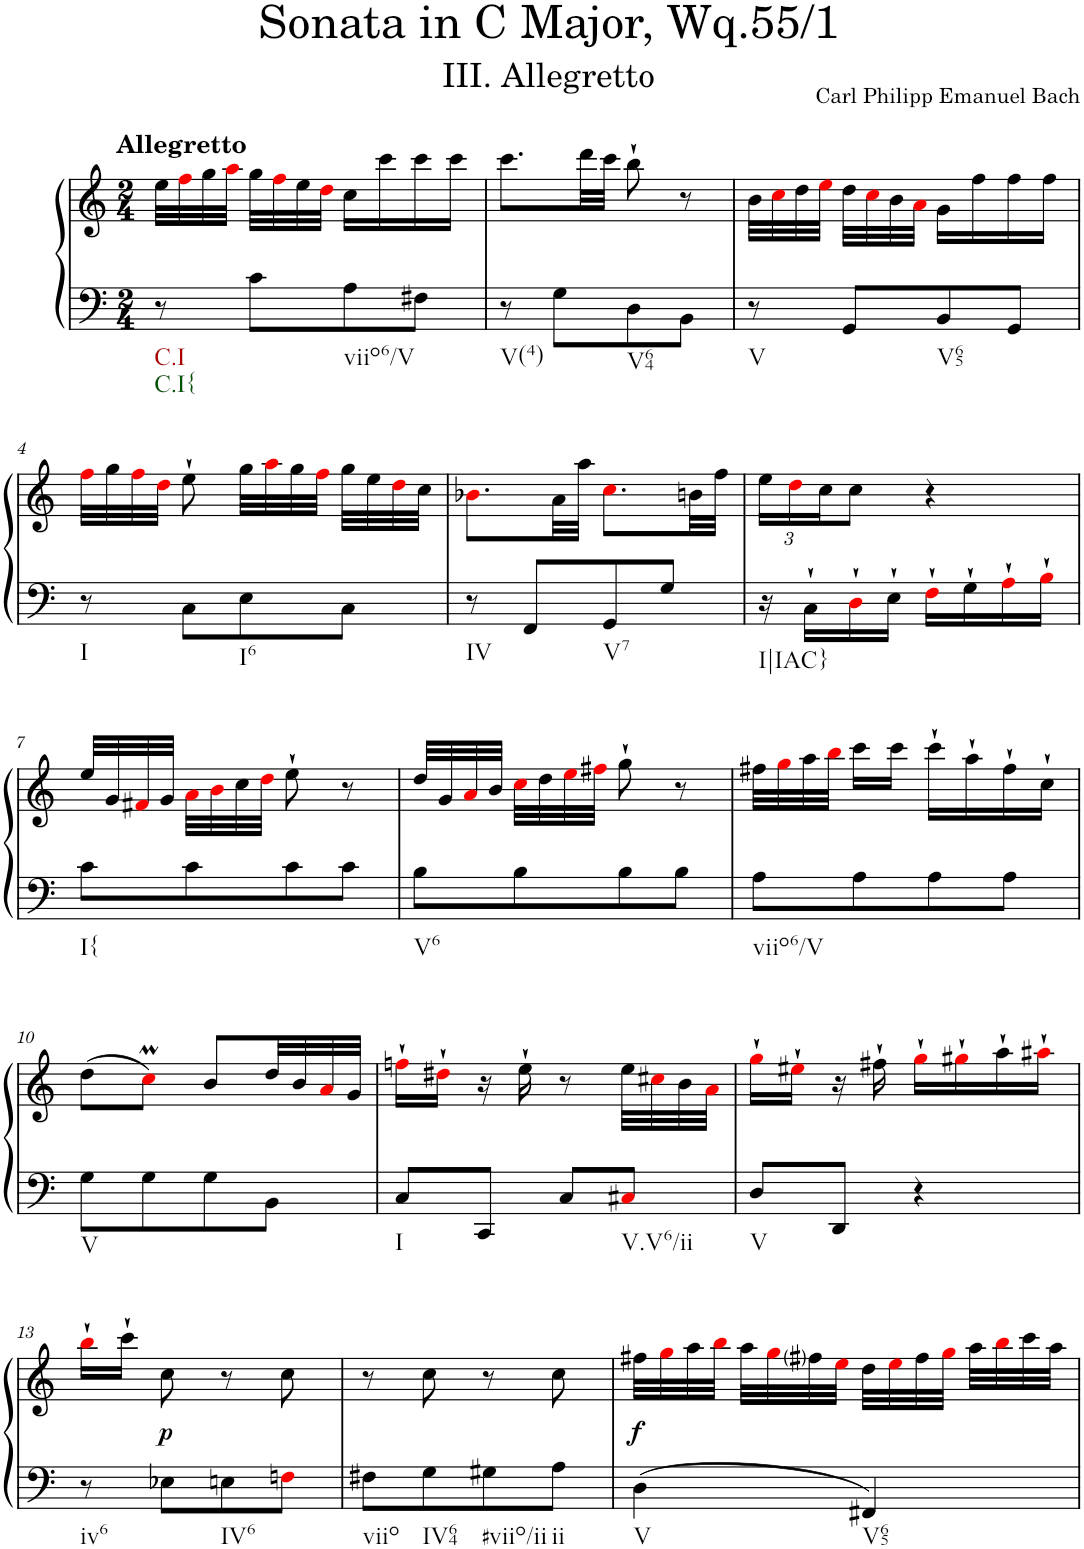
**kern	**kern	**dynam
*part1	*part1	*part1
*staff2	*staff1	*staff1/2
*I"Harpsichord	*	*
*I'Hch.	*	*
*clefF4	*clefG2	*
*k[]	*k[]	*
*M2/4	*M2/4	*
=1	=1	=1
!	!LO:TX:a:B:t=Allegretto	!
8r	32ee\LLL	.
.	32ffi\	.
.	32gg\	.
.	32aai\JJJ	.
8c\L	32gg\LLL	.
.	32ffi\	.
.	32ee\	.
.	32ddi\JJJ	.
8A\	16cc\LL	.
.	16ccc\	.
8F#X\J	16ccc\	.
.	16ccc\JJ	.
=2	=2	=2
8r	8.ccc\L	.
8G\L	.	.
.	32ddd\LL	.
.	32ccc\JJJ	.
8D\	8bb`\	.
8BB\J	8r	.
=3	=3	=3
8r	32b\LLL	.
.	32cci\	.
.	32dd\	.
.	32eei\JJJ	.
8GG/L	32dd\LLL	.
.	32cci\	.
.	32b\	.
.	32ai\JJJ	.
8BB/	16g\LL	.
.	16ff\	.
8GG/J	16ff\	.
.	16ff\JJ	.
!!LO:LB:g=z
=4	=4	=4
8r	32ffi\LLL	.
.	32gg\	.
.	32ffi\	.
.	32ddi\JJJ	.
8C\L	8ee`\	.
8E\	32gg\LLL	.
.	32aai\	.
.	32gg\	.
.	32ffi\JJJ	.
8C\J	32gg\LLL	.
.	32ee\	.
.	32ddi\	.
.	32cc\JJJ	.
=5	=5	=5
8r	8.b-Xi\L	.
8FF/L	.	.
.	32a\LL	.
.	32aa\JJJ	.
8GG/	8.cci\L	.
8G/J	.	.
.	32bn\LL	.
.	32ff\JJJ	.
=6	=6	=6
*	*Xbrackettup	*
16r	24ee\LL	.
.	24ddi\	.
16C`\LL	.	.
.	24cc\J	.
16D`i\	8cc\J	.
16E`\JJ	.	.
16F`i\LL	4r	.
16G`\	.	.
16A`i\	.	.
16B`i\JJ	.	.
!!LO:LB:g=z
=7	=7	=7
8c\L	32ee/LLL	.
.	32g/	.
.	32f#Xi/	.
.	32g/JJJ	.
8c\	32ai\LLL	.
.	32bi\	.
.	32cc\	.
.	32ddi\JJJ	.
8c\	8ee`\	.
8c\J	8r	.
=8	=8	=8
8B\L	32dd/LLL	.
.	32g/	.
.	32ai/	.
.	32b/JJJ	.
8B\	32cci\LLL	.
.	32dd\	.
.	32eei\	.
.	32ff#Xi\JJJ	.
8B\	8gg`\	.
8B\J	8r	.
=9	=9	=9
8A\L	32ff#X\LLL	.
.	32ggi\	.
.	32aa\	.
.	32bbi\JJJ	.
8A\	16ccc\LL	.
.	16ccc\JJ	.
8A\	16ccc`\LL	.
.	16aa`\	.
8A\J	16ff#`\	.
.	16cc`\JJ	.
!!LO:LB:g=z
=10	=10	=10
8G\L	(>8dd\L	.
8G\	8ccMi\J)	.
8G\	8b/L	.
8BB\J	32dd/LL	.
.	32b/	.
.	32ai/	.
.	32g/JJJ	.
=11	=11	=11
8C/L	16ffn`i\LL	.
.	16dd#X`i\JJ	.
8CC/J	16r	.
.	16ee`\	.
8C/L	8r	.
8C#Xi/J	32ee\LLL	.
.	32cc#Xi\	.
.	32b\	.
.	32ai\JJJ	.
=12	=12	=12
8D/L	16gg`i\LL	.
.	16ee#X`i\JJ	.
8DD/J	16r	.
.	16ff#X`\	.
4r	16gg`i\LL	.
.	16gg#X`i\	.
.	16aa`\	.
.	16aa#X`i\JJ	.
!!LO:LB:g=z
=13	=13	=13
8r	16bb`i\LL	.
.	16ccc`\JJ	.
!	!	!LO:DY:b
8E-X\L	8cc\	p
8En\	8r	.
8Fni\J	8cc\	.
=14	=14	=14
8F#X\L	8r	.
8G\	8cc\	.
8G#X\	8r	.
8A\J	8cc\	.
=15	=15	=15
!	!	!LO:DY:b
4D\	32ff#X\LLL	f
.	32ggi\	.
.	32aa\	.
.	32bbi\JJJ	.
.	32aa\LLL	.
.	32ggi\	.
.	32ff#j\	.
.	32eei\JJJ	.
4FF#X/	32dd\LLL	.
.	32eei\	.
.	32ff#\	.
.	32ggi\JJJ	.
.	32aa\LLL	.
.	32bbi\	.
.	32ccc\	.
.	32aa\JJJ	.
=	=	=
*-	*-	*-
